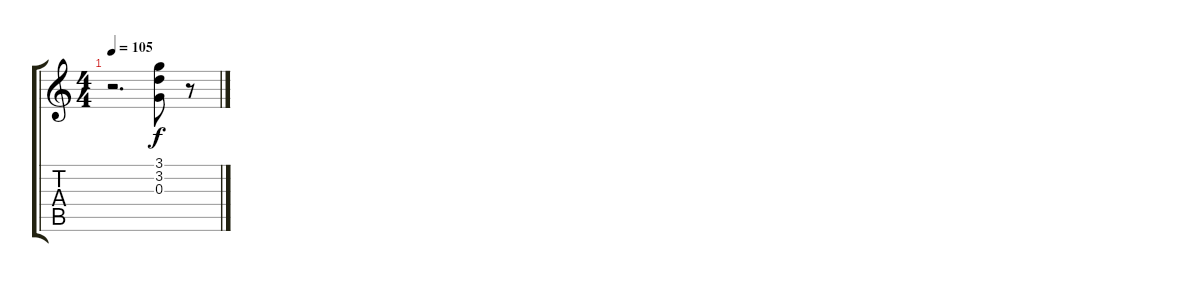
\track "" {instrument distortionguitar}
\staff {score tabs}
\tuning (E4 B3 G3 D3 A2 E2) {hide}
\ts (4 4)
\tempo 105
\clef g2
\ks c
r.2{d dy f} (3.1 3.2 0.3).8 r.8
